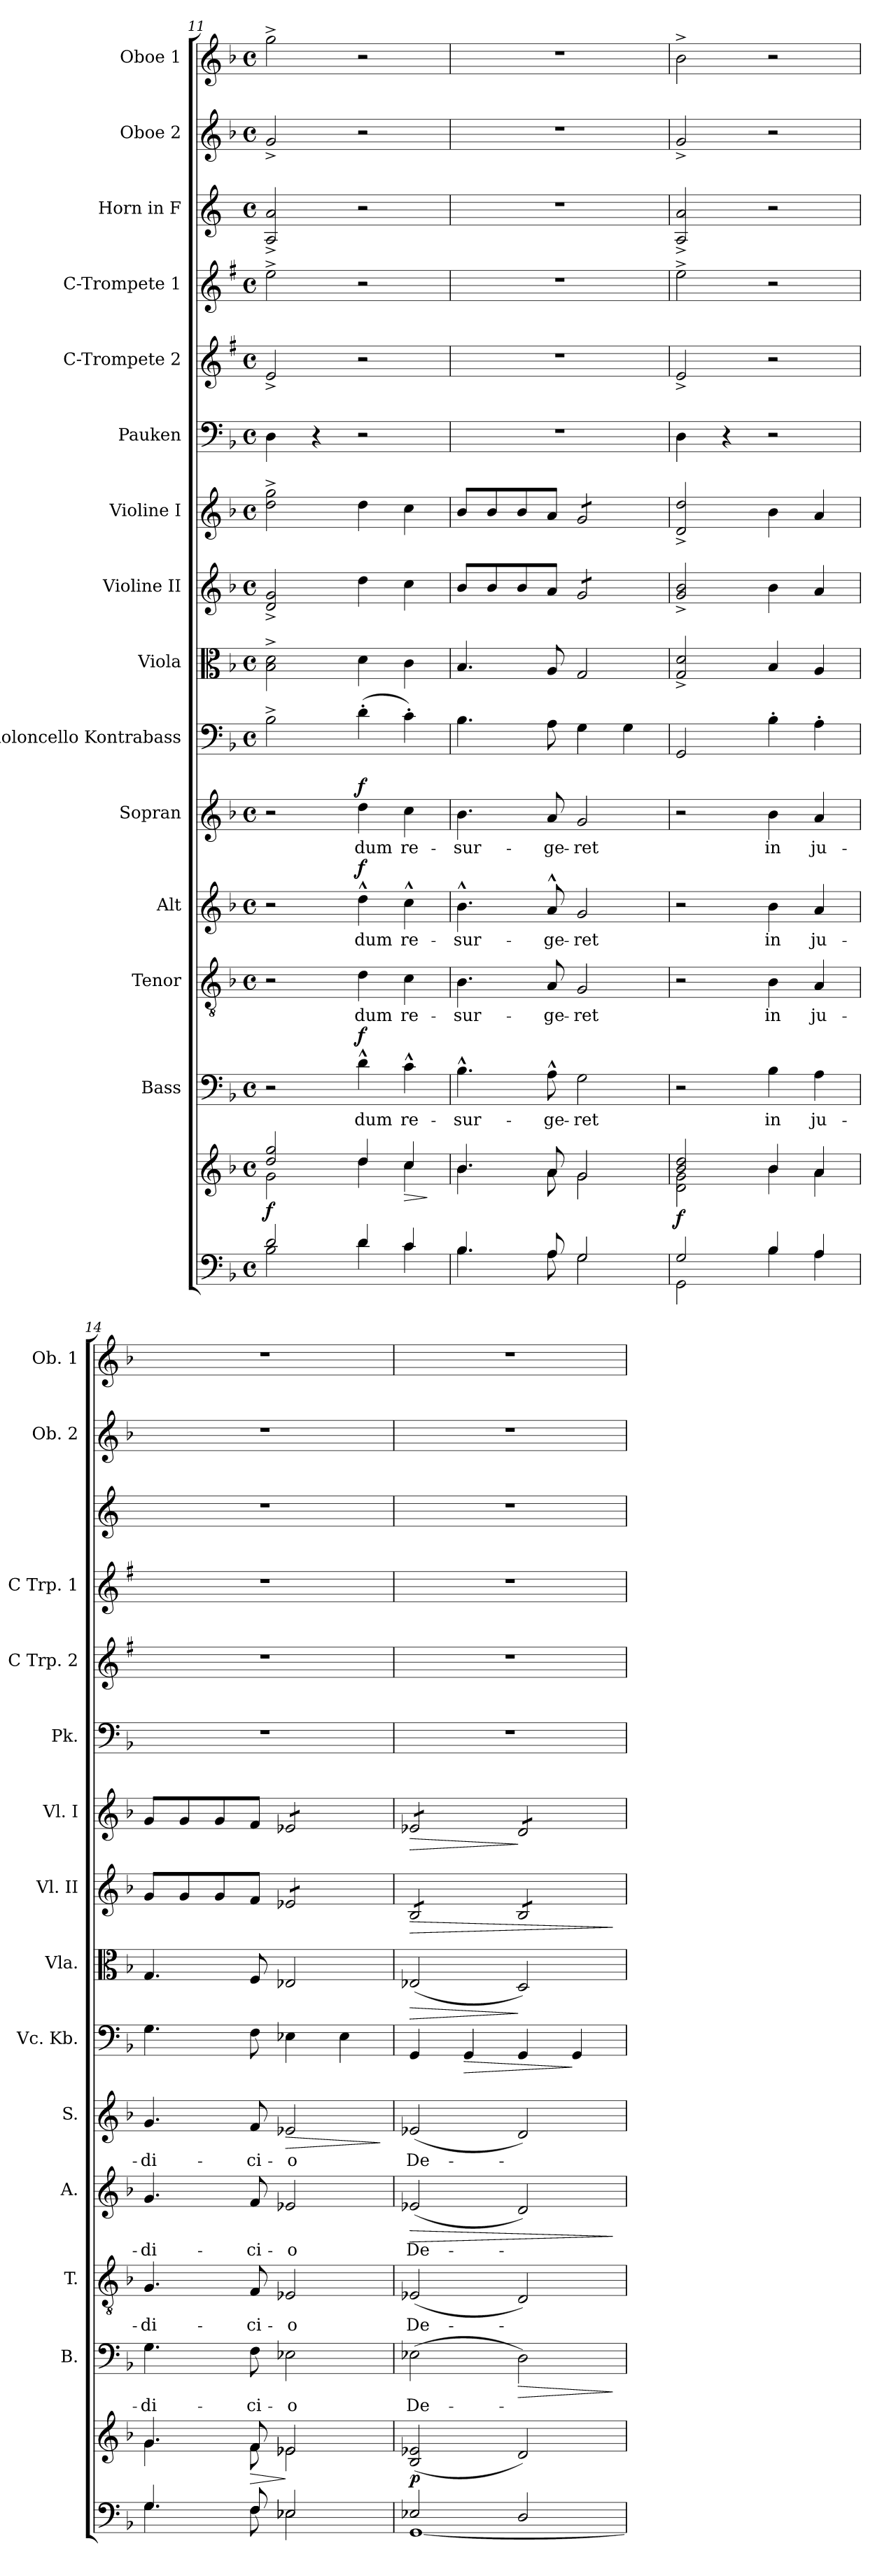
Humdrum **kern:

**kern	**kern	**dynam	**kern	**text	**dynam	**kern	**text	**kern	**text	**dynam	**kern	**text	**dynam	**kern	**dynam	**kern	**dynam	**kern	**dynam	**kern	**dynam	**kern	**kern	**kern	**kern	**kern	**kern
*part15	*part15	*part15	*part14	*part14	*part14	*part13	*part13	*part12	*part12	*part12	*part11	*part11	*part11	*part10	*part10	*part9	*part9	*part8	*part8	*part7	*part7	*part6	*part5	*part4	*part3	*part2	*part1
*staff16	*staff15	*staff15/16	*staff14	*staff14	*staff14	*staff13	*staff13	*staff12	*staff12	*staff12	*staff11	*staff11	*staff11	*staff10	*staff10	*staff9	*staff9	*staff8	*staff8	*staff7	*staff7	*staff6	*staff5	*staff4	*staff3	*staff2	*staff1
*	*	*	*I"Bass	*	*	*I"Tenor	*	*I"Alt	*	*	*I"Sopran	*	*	*I"Violoncello Kontrabass	*	*I"Viola	*	*I"Violine II	*	*I"Violine I	*	*I"Pauken	*I"C-Trompete 2	*I"C-Trompete 1	*I"Horn in F	*I"Oboe 2	*I"Oboe 1
*	*	*	*I'B.	*	*	*I'T.	*	*I'A.	*	*	*I'S.	*	*	*I'Vc. Kb.	*	*I'Vla.	*	*I'Vl. II	*	*I'Vl. I	*	*I'Pk.	*I'C Trp. 2	*I'C Trp. 1	*	*I'Ob. 2	*I'Ob. 1
*clefF4	*clefG2	*	*clefF4	*	*	*clefGv2	*	*clefG2	*	*	*clefG2	*	*	*clefF4	*	*clefC3	*	*clefG2	*	*clefG2	*	*clefF4	*clefG2	*clefG2	*clefG2	*clefG2	*clefG2
*	*	*	*	*	*	*	*	*	*	*	*	*	*	*ITrd7c12	*	*	*	*	*	*	*	*	*ITrd1c2	*ITrd1c2	*ITrd4c7	*	*
*k[b-]	*k[b-]	*	*k[b-]	*	*	*k[b-]	*	*k[b-]	*	*	*k[b-]	*	*	*k[b-]	*	*k[b-]	*	*k[b-]	*	*k[b-]	*	*k[b-]	*k[b-]	*k[b-]	*k[b-]	*k[b-]	*k[b-]
*F:	*F:	*	*F:	*	*	*F:	*	*F:	*	*	*F:	*	*	*F:	*	*F:	*	*F:	*	*F:	*	*F:	*F:	*F:	*F:	*F:	*F:
*M4/4	*M4/4	*	*M4/4	*	*	*M4/4	*	*M4/4	*	*	*M4/4	*	*	*M4/4	*	*M4/4	*	*M4/4	*	*M4/4	*	*M4/4	*M4/4	*M4/4	*M4/4	*M4/4	*M4/4
*met(c)	*met(c)	*	*met(c)	*	*	*met(c)	*	*met(c)	*	*	*met(c)	*	*	*met(c)	*	*met(c)	*	*met(c)	*	*met(c)	*	*met(c)	*met(c)	*met(c)	*met(c)	*met(c)	*met(c)
=11	=11	=11	=11	=11	=11	=11	=11	=11	=11	=11	=11	=11	=11	=11	=11	=11	=11	=11	=11	=11	=11	=11	=11	=11	=11	=11	=11
*^	*^	*	*	*	*	*	*	*	*	*	*	*	*	*	*	*	*	*	*	*	*	*	*	*	*	*	*
!	!	!	!	!LO:DY:b	!	!	!	!	!	!	!	!	!	!	!	!	!	!	!	!	!	!	!	!	!	!	!	!	!
2d/	2B-\	2dd/ 2gg/	2g\	f	2r	.	.	2r	.	2r	.	.	2r	.	.	2BB-^>\	.	2B-\^> 2d\^>	.	2d/^< 2g/^<	.	2dd\^> 2gg\^>	.	4D\	2d^</	2dd^>\	2D/^< 2d/^<	2g^</	2gg^>\
.	.	.	.	.	.	.	.	.	.	.	.	.	.	.	.	.	.	.	.	.	.	.	.	4r	.	.	.	.	.
!	!	!	!	!	!	!LO:LY:b	!LO:DY:a	!	!LO:LY:b	!	!LO:LY:b	!LO:DY:a	!	!LO:LY:b	!LO:DY:a	!	!	!	!	!	!	!	!	!	!	!	!	!	!
4d/	4d\	4dd/	4dd\	.	4d^^>\	dum	f	4d\	dum	4dd^^>\	dum	f	4dd\	dum	f	(>4D'>\	.	4d\	.	4dd\	.	4dd\	.	2r	2r	2r	2r	2r	2r
!	!	!	!	!LO:HP:b	!	!LO:LY:b	!	!	!LO:LY:b	!	!LO:LY:b	!	!	!LO:LY:b	!	!	!	!	!	!	!	!	!	!	!	!	!	!	!
4c/	4c\	4cc/	4cc\	>	4c^^>\	re-	.	4c\	re-	4cc^^>\	re-	.	4cc\	re-	.	4C'>\)	.	4c\	.	4cc\	.	4cc\	.	.	.	.	.	.	.
*v	*v	*	*	*	*	*	*	*	*	*	*	*	*	*	*	*	*	*	*	*	*	*	*	*	*	*	*	*	*
*	*v	*v	*	*	*	*	*	*	*	*	*	*	*	*	*	*	*	*	*	*	*	*	*	*	*	*	*	*
.	.	]	.	.	.	.	.	.	.	.	.	.	.	.	.	.	.	.	.	.	.	.	.	.	.	.	.
=12	=12	=12	=12	=12	=12	=12	=12	=12	=12	=12	=12	=12	=12	=12	=12	=12	=12	=12	=12	=12	=12	=12	=12	=12	=12	=12	=12
*^	*^	*	*	*	*	*	*	*	*	*	*	*	*	*	*	*	*	*	*	*	*	*	*	*	*	*	*
!	!	!	!	!	!	!LO:LY:b	!	!	!LO:LY:b	!	!LO:LY:b	!	!	!LO:LY:b	!	!	!	!	!	!	!	!	!	!	!	!	!	!	!
4.B-/	4.B-\	4.b-/	4.b-\	.	4.B-^^>\	-sur-	.	4.B-\	-sur-	4.b-^^>\	-sur-	.	4.b-\	-sur-	.	4.BB-\	.	4.B-/	.	8b-/L	.	8b-/L	.	1r	1r	1r	1r	1r	1r
.	.	.	.	.	.	.	.	.	.	.	.	.	.	.	.	.	.	.	.	8b-/	.	8b-/	.	.	.	.	.	.	.
.	.	.	.	.	.	.	.	.	.	.	.	.	.	.	.	.	.	.	.	8b-/	.	8b-/	.	.	.	.	.	.	.
!	!	!	!	!	!	!LO:LY:b	!	!	!LO:LY:b	!	!LO:LY:b	!	!	!LO:LY:b	!	!	!	!	!	!	!	!	!	!	!	!	!	!	!
8A/	8A\	8a/	8a\	.	8A^^>\	-ge-	.	8A/	-ge-	8a^^>/	-ge-	.	8a/	-ge-	.	8AA\	.	8A/	.	8a/J	.	8a/J	.	.	.	.	.	.	.
!	!	!	!	!	!	!LO:LY:b	!	!	!LO:LY:b	!	!LO:LY:b	!	!	!LO:LY:b	!	!	!	!	!	!	!	!	!	!	!	!	!	!	!
*	*	*	*	*	*	*	*	*	*	*	*	*	*	*	*	*	*	*	*	*tremolo	*	*	*	*	*	*	*	*	*
*	*	*	*	*	*	*	*	*	*	*	*	*	*	*	*	*	*	*	*	*	*	*tremolo	*	*	*	*	*	*	*
2G/	2G\	2g/	2g\	.	2G\	-ret	.	2G/	-ret	2g/	-ret	.	2g/	-ret	.	4GG\	.	2G/	.	8g/L	.	8g/L	.	.	.	.	.	.	.
.	.	.	.	.	.	.	.	.	.	.	.	.	.	.	.	.	.	.	.	8g/	.	8g/	.	.	.	.	.	.	.
.	.	.	.	.	.	.	.	.	.	.	.	.	.	.	.	4GG\	.	.	.	8g/	.	8g/	.	.	.	.	.	.	.
.	.	.	.	.	.	.	.	.	.	.	.	.	.	.	.	.	.	.	.	8g/J	.	8g/J	.	.	.	.	.	.	.
*	*	*	*	*	*	*	*	*	*	*	*	*	*	*	*	*	*	*	*	*	*	*Xtremolo	*	*	*	*	*	*	*
*	*	*	*	*	*	*	*	*	*	*	*	*	*	*	*	*	*	*	*	*Xtremolo	*	*	*	*	*	*	*	*	*
=13	=13	=13	=13	=13	=13	=13	=13	=13	=13	=13	=13	=13	=13	=13	=13	=13	=13	=13	=13	=13	=13	=13	=13	=13	=13	=13	=13	=13	=13
!	!	!	!	!LO:DY:b	!	!	!	!	!	!	!	!	!	!	!	!	!	!	!	!	!	!	!	!	!	!	!	!	!
2G/	2GG\	2b-/ 2dd/	2d\ 2g\	f	2r	.	.	2r	.	2r	.	.	2r	.	.	2GGG/	.	2G/^< 2d/^<	.	2g/^< 2b-/^<	.	2d/^< 2dd/^<	.	4D\	2d^</	2dd^>\	2D/^< 2d/^<	2g^</	2b-^>\
.	.	.	.	.	.	.	.	.	.	.	.	.	.	.	.	.	.	.	.	.	.	.	.	4r	.	.	.	.	.
!	!	!	!	!	!	!LO:LY:b	!	!	!LO:LY:b	!	!LO:LY:b	!	!	!LO:LY:b	!	!	!	!	!	!	!	!	!	!	!	!	!	!	!
4B-/	4B-\	4b-/	4b-\	.	4B-\	in	.	4B-\	in	4b-\	in	.	4b-\	in	.	4BB-'>\	.	4B-/	.	4b-\	.	4b-\	.	2r	2r	2r	2r	2r	2r
!	!	!	!	!	!	!LO:LY:b	!	!	!LO:LY:b	!	!LO:LY:b	!	!	!LO:LY:b	!	!	!	!	!	!	!	!	!	!	!	!	!	!	!
4A/	4A\	4a/	4a\	.	4A\	ju-	.	4A/	ju-	4a/	ju-	.	4a/	ju-	.	4AA'>\	.	4A/	.	4a/	.	4a/	.	.	.	.	.	.	.
=14	=14	=14	=14	=14	=14	=14	=14	=14	=14	=14	=14	=14	=14	=14	=14	=14	=14	=14	=14	=14	=14	=14	=14	=14	=14	=14	=14	=14	=14
!	!	!	!	!	!	!LO:LY:b	!	!	!LO:LY:b	!	!LO:LY:b	!	!	!LO:LY:b	!	!	!	!	!	!	!	!	!	!	!	!	!	!	!
4.G/	4.G\	4.g/	4.g\	.	4.G\	-di-	.	4.G/	-di-	4.g/	-di-	.	4.g/	-di-	.	4.GG\	.	4.G/	.	8g/L	.	8g/L	.	1r	1r	1r	1r	1r	1r
.	.	.	.	.	.	.	.	.	.	.	.	.	.	.	.	.	.	.	.	8g/	.	8g/	.	.	.	.	.	.	.
.	.	.	.	.	.	.	.	.	.	.	.	.	.	.	.	.	.	.	.	8g/	.	8g/	.	.	.	.	.	.	.
!	!	!	!	!LO:HP:b	!	!LO:LY:b	!	!	!LO:LY:b	!	!LO:LY:b	!	!	!LO:LY:b	!	!	!	!	!	!	!	!	!	!	!	!	!	!	!
8F/	8F\	8f/	8f\	>	8F\	-ci-	.	8F/	-ci-	8f/	-ci-	.	8f/	-ci-	.	8FF\	.	8F/	.	8f/J	.	8f/J	.	.	.	.	.	.	.
!	!	!	!	!	!	!LO:LY:b	!	!	!LO:LY:b	!	!LO:LY:b	!	!	!LO:LY:b	!LO:HP:b	!	!	!	!	!	!	!	!	!	!	!	!	!	!
*	*	*	*	*	*	*	*	*	*	*	*	*	*	*	*	*	*	*	*	*tremolo	*	*	*	*	*	*	*	*	*
*	*	*	*	*	*	*	*	*	*	*	*	*	*	*	*	*	*	*	*	*	*	*tremolo	*	*	*	*	*	*	*
2E-X/	2E-\	2e-X/	2e-\	]	2E-X\	-o	.	2E-X/	-o	2e-X/	-o	.	2e-X/	-o	>	4EE-X\	.	2E-X/	.	8e-X/L	.	8e-X/L	.	.	.	.	.	.	.
.	.	.	.	.	.	.	.	.	.	.	.	.	.	.	.	.	.	.	.	8e-X/	.	8e-X/	.	.	.	.	.	.	.
.	.	.	.	.	.	.	.	.	.	.	.	.	.	.	.	4EE-\	.	.	.	8e-X/	.	8e-X/	.	.	.	.	.	.	.
.	.	.	.	.	.	.	.	.	.	.	.	.	.	.	.	.	.	.	.	8e-X/J	.	8e-X/J	.	.	.	.	.	.	.
*v	*v	*	*	*	*	*	*	*	*	*	*	*	*	*	*	*	*	*	*	*	*	*	*	*	*	*	*	*	*
*	*v	*v	*	*	*	*	*	*	*	*	*	*	*	*	*	*	*	*	*	*	*	*	*	*	*	*	*	*
.	.	.	.	.	.	.	.	.	.	.	.	.	]	.	.	.	.	.	.	.	.	.	.	.	.	.	.
!!LO:PB:g=z
=15	=15	=15	=15	=15	=15	=15	=15	=15	=15	=15	=15	=15	=15	=15	=15	=15	=15	=15	=15	=15	=15	=15	=15	=15	=15	=15	=15
*^	*	*	*	*	*	*	*	*	*	*	*	*	*	*	*	*	*	*	*	*	*	*	*	*	*	*	*
!	!	!	!LO:DY:b	!	!LO:LY:b	!	!	!LO:LY:b	!	!LO:LY:b	!LO:HP:b	!	!LO:LY:b	!	!	!	!	!LO:HP:b	!	!LO:HP:b	!	!LO:HP:b	!	!	!	!	!	!
2E-X/	[<1GG	(2B-/ 2e-X/	p	(>2E-X\	De-	.	(<2E-X/	De-	(<2e-X/	De-	>	(<2e-X/	De-	.	4GGG/	.	(<2E-X/	>	8B-/L	>	8e-X/L	>	1r	1r	1r	1r	1r	1r
.	.	.	.	.	.	.	.	.	.	.	.	.	.	.	.	.	.	.	8B-/	.	8e-X/	.	.	.	.	.	.	.
!	!	!	!	!	!	!	!	!	!	!	!	!	!	!	!	!LO:HP:b	!	!	!	!	!	!	!	!	!	!	!	!
.	.	.	.	.	.	.	.	.	.	.	.	.	.	.	4GGG/	>	.	.	8B-/	.	8e-X/	.	.	.	.	.	.	.
.	.	.	.	.	.	.	.	.	.	.	.	.	.	.	.	.	.	.	8B-/J	.	8e-X/J	.	.	.	.	.	.	.
!	!	!	!	!	!	!LO:HP:b	!	!	!	!	!	!	!	!	!	!	!	!	!	!	!	!	!	!	!	!	!	!
2D/	.	2d/)	.	2D\)	.	>	2D/)	.	2d/)	.	.	2d/)	.	.	4GGG/	.	2D/)	]	8B-/L	.	8d/L	]	.	.	.	.	.	.
.	.	.	.	.	.	.	.	.	.	.	.	.	.	.	.	.	.	.	8B-/	.	8d/	.	.	.	.	.	.	.
.	.	.	.	.	.	.	.	.	.	.	.	.	.	.	4GGG/	]	.	.	8B-/	.	8d/	.	.	.	.	.	.	.
.	.	.	.	.	.	.	.	.	.	.	.	.	.	.	.	.	.	.	8B-/J	.	8d/J	.	.	.	.	.	.	.
*	*	*	*	*	*	*	*	*	*	*	*	*	*	*	*	*	*	*	*	*	*Xtremolo	*	*	*	*	*	*	*
*	*	*	*	*	*	*	*	*	*	*	*	*	*	*	*	*	*	*	*Xtremolo	*	*	*	*	*	*	*	*	*
*v	*v	*	*	*	*	*	*	*	*	*	*	*	*	*	*	*	*	*	*	*	*	*	*	*	*	*	*	*
.	.	.	.	.	]	.	.	.	.	]	.	.	.	.	.	.	.	.	]	.	.	.	.	.	.	.	.
=	=	=	=	=	=	=	=	=	=	=	=	=	=	=	=	=	=	=	=	=	=	=	=	=	=	=	=
*-	*-	*-	*-	*-	*-	*-	*-	*-	*-	*-	*-	*-	*-	*-	*-	*-	*-	*-	*-	*-	*-	*-	*-	*-	*-	*-	*-
